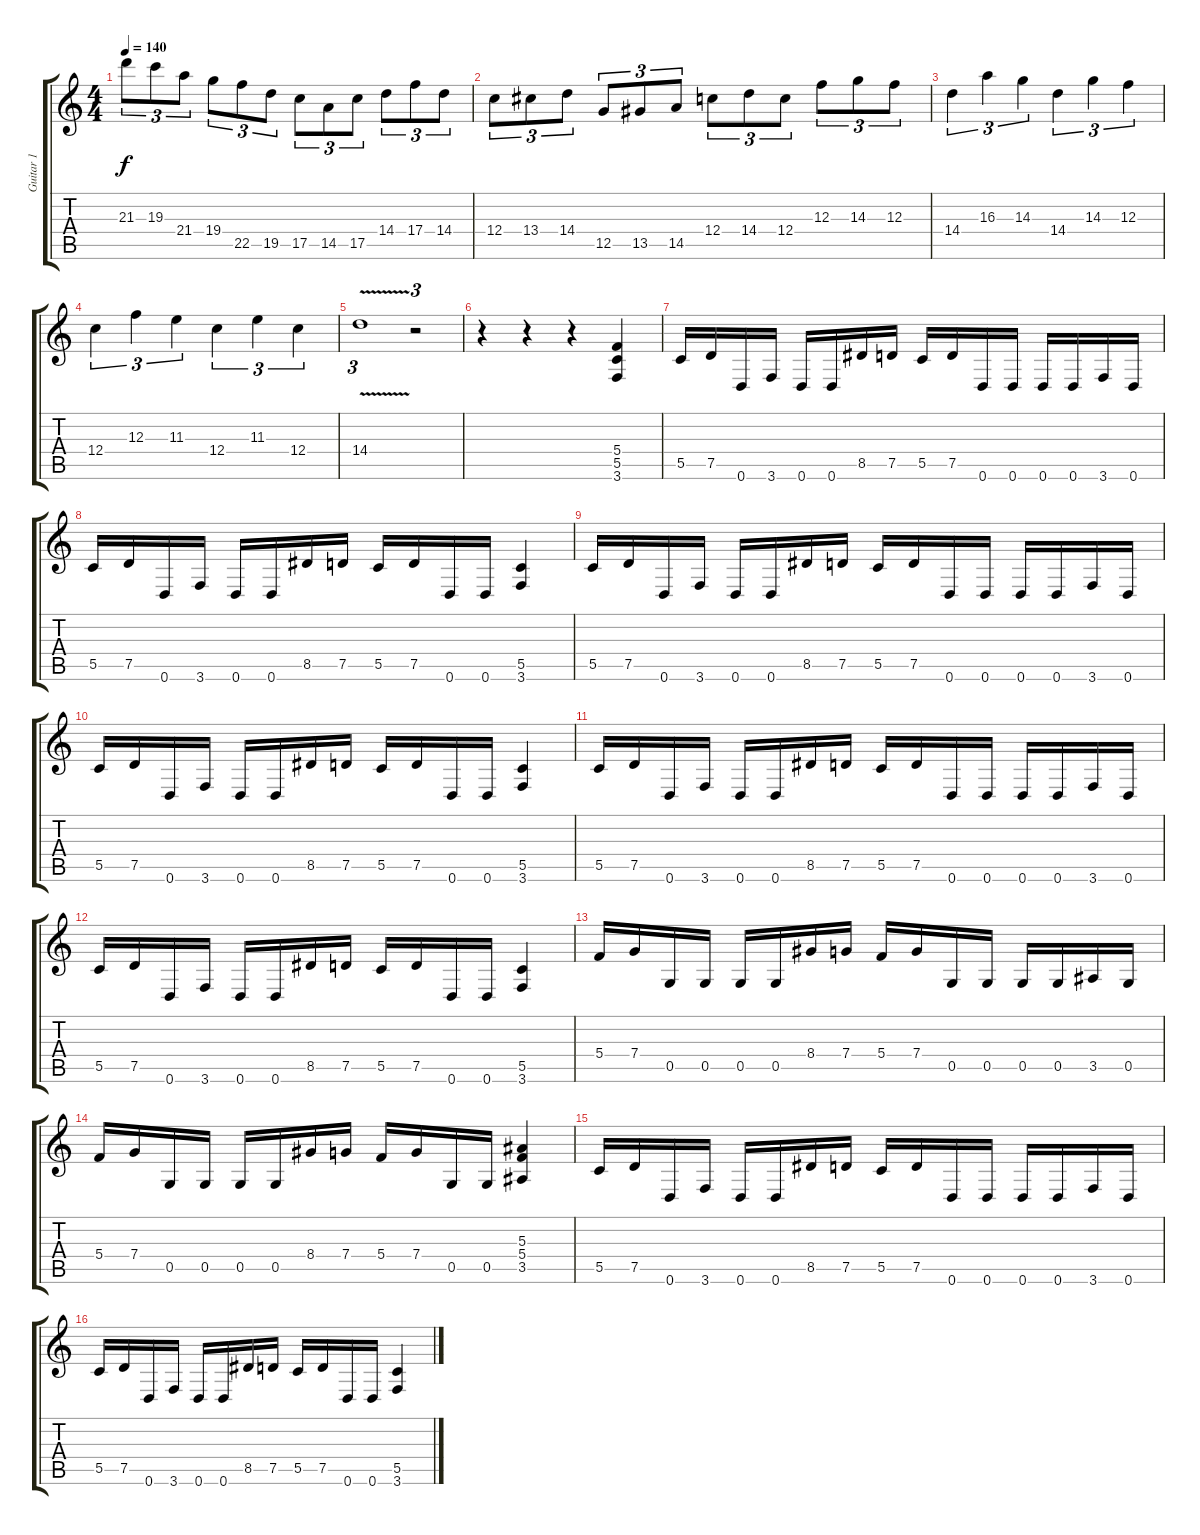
\track ("Guitar 1" "Guitar 1") {instrument overdrivenguitar}
\staff {score tabs}
\tuning (D4 A3 F3 C3 G2 D2) {hide}
\ts (4 4)
\tempo 140
\clef g2
\ks c
21.3.8{tu (3 2) dy f} 19.3.8{tu (3 2)} 21.4.8{tu (3 2)} 19.4.8{tu (3 2)} 22.5.8{tu (3 2)} 19.5.8{tu (3 2)} 17.5.8{tu (3 2)} 14.5.8{tu (3 2)} 17.5.8{tu (3 2)} 14.4.8{tu (3 2)} 17.4.8{tu (3 2)} 14.4.8{tu (3 2)} |
12.4.8{tu (3 2)} 13.4.8{tu (3 2)} 14.4.8{tu (3 2)} 12.5.8{tu (3 2)} 13.5.8{tu (3 2)} 14.5.8{tu (3 2)} 12.4.8{tu (3 2)} 14.4.8{tu (3 2)} 12.4.8{tu (3 2)} 12.3.8{tu (3 2)} 14.3.8{tu (3 2)} 12.3.8{tu (3 2)} |
14.4.4{tu (3 2)} 16.3.4{tu (3 2)} 14.3.4{tu (3 2)} 14.4.4{tu (3 2)} 14.3.4{tu (3 2)} 12.3.4{tu (3 2)} |
12.4.4{tu (3 2)} 12.3.4{tu (3 2)} 11.3.4{tu (3 2)} 12.4.4{tu (3 2)} 11.3.4{tu (3 2)} 12.4.4{tu (3 2)} |
14.4{v}.1{tu (3 2)} r.2{tu (3 2)} |
r.4 r.4 r.4 (5.4 5.5 3.6).4 |
5.5.16 7.5.16 0.6.16 3.6.16 0.6.16 0.6.16 8.5.16 7.5.16 5.5.16 7.5.16 0.6.16 0.6.16 0.6.16 0.6.16 3.6.16 0.6.16 |
5.5.16 7.5.16 0.6.16 3.6.16 0.6.16 0.6.16 8.5.16 7.5.16 5.5.16 7.5.16 0.6.16 0.6.16 (5.5 3.6).4 |
5.5.16 7.5.16 0.6.16 3.6.16 0.6.16 0.6.16 8.5.16 7.5.16 5.5.16 7.5.16 0.6.16 0.6.16 0.6.16 0.6.16 3.6.16 0.6.16 |
5.5.16 7.5.16 0.6.16 3.6.16 0.6.16 0.6.16 8.5.16 7.5.16 5.5.16 7.5.16 0.6.16 0.6.16 (5.5 3.6).4 |
5.5.16 7.5.16 0.6.16 3.6.16 0.6.16 0.6.16 8.5.16 7.5.16 5.5.16 7.5.16 0.6.16 0.6.16 0.6.16 0.6.16 3.6.16 0.6.16 |
5.5.16 7.5.16 0.6.16 3.6.16 0.6.16 0.6.16 8.5.16 7.5.16 5.5.16 7.5.16 0.6.16 0.6.16 (5.5 3.6).4 |
5.4.16 7.4.16 0.5.16 0.5.16 0.5.16 0.5.16 8.4.16 7.4.16 5.4.16 7.4.16 0.5.16 0.5.16 0.5.16 0.5.16 3.5.16 0.5.16 |
5.4.16 7.4.16 0.5.16 0.5.16 0.5.16 0.5.16 8.4.16 7.4.16 5.4.16 7.4.16 0.5.16 0.5.16 (5.3 5.4 3.5).4 |
5.5.16 7.5.16 0.6.16 3.6.16 0.6.16 0.6.16 8.5.16 7.5.16 5.5.16 7.5.16 0.6.16 0.6.16 0.6.16 0.6.16 3.6.16 0.6.16 |
5.5.16 7.5.16 0.6.16 3.6.16 0.6.16 0.6.16 8.5.16 7.5.16 5.5.16 7.5.16 0.6.16 0.6.16 (5.5 3.6).4
